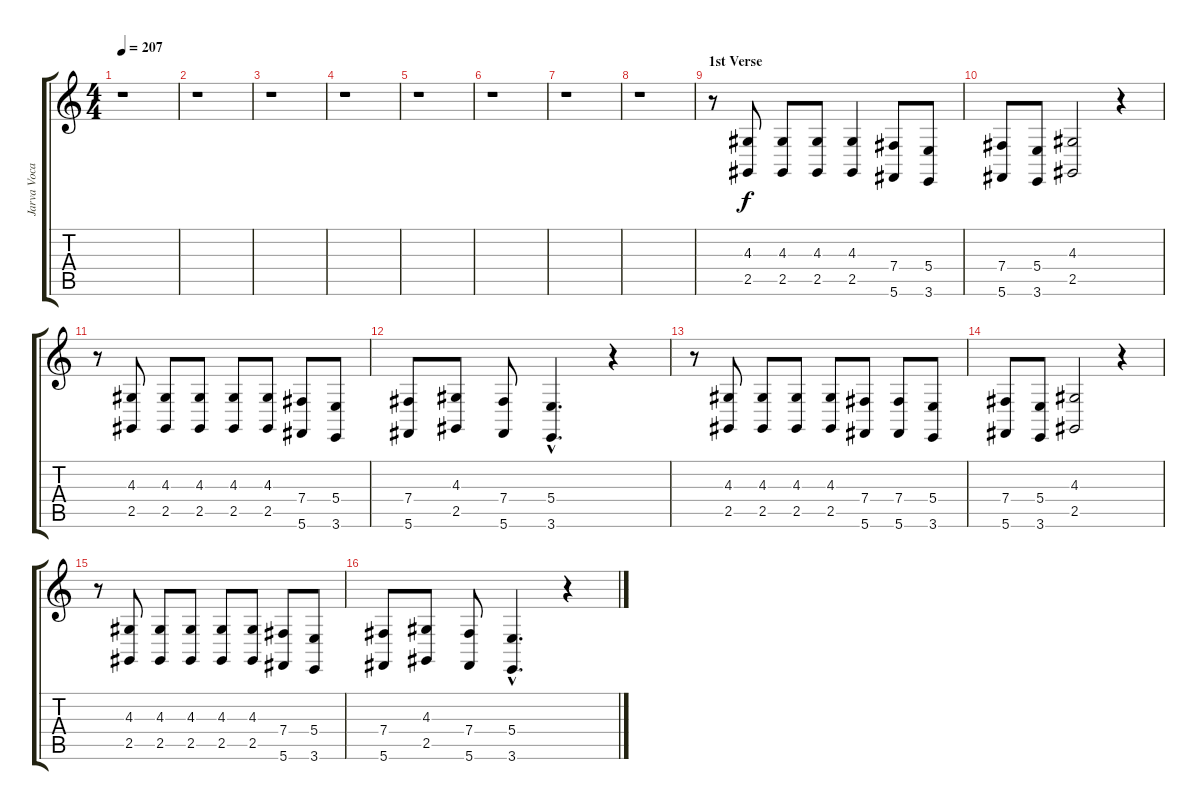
\track ("Jarva Vocals" "Jarva Voca") {instrument lead8bassandlead}
\staff {score tabs}
\tuning (Db4 Ab3 E3 B2 Gb2 Db2) {hide}
\ts (4 4)
\tempo 207
\clef g2
\ks c
r.1{dy f} |
r.1 |
r.1 |
r.1 |
r.1 |
r.1 |
r.1 |
r.1 |
\section ("" "1st Verse")
r.8 (4.3 2.5).8 (4.3 2.5).8 (4.3 2.5).8 (4.3 2.5).4 (7.4 5.6).8 (5.4 3.6).8 |
(7.4 5.6).8 (5.4 3.6).8 (4.3 2.5).2 r.4 |
r.8 (4.3 2.5).8 (4.3 2.5).8 (4.3 2.5).8 (4.3 2.5).8 (4.3 2.5).8 (7.4 5.6).8 (5.4 3.6).8 |
(7.4 5.6).8 (4.3 2.5).8 (7.4 5.6).8 (5.4{hac} 3.6{hac}).4{d} r.4 |
r.8 (4.3 2.5).8 (4.3 2.5).8 (4.3 2.5).8 (4.3 2.5).8 (7.4 5.6).8 (7.4 5.6).8 (5.4 3.6).8 |
(7.4 5.6).8 (5.4 3.6).8 (4.3 2.5).2 r.4 |
r.8 (4.3 2.5).8 (4.3 2.5).8 (4.3 2.5).8 (4.3 2.5).8 (4.3 2.5).8 (7.4 5.6).8 (5.4 3.6).8 |
(7.4 5.6).8 (4.3 2.5).8 (7.4 5.6).8 (5.4{hac} 3.6{hac}).4{d} r.4
